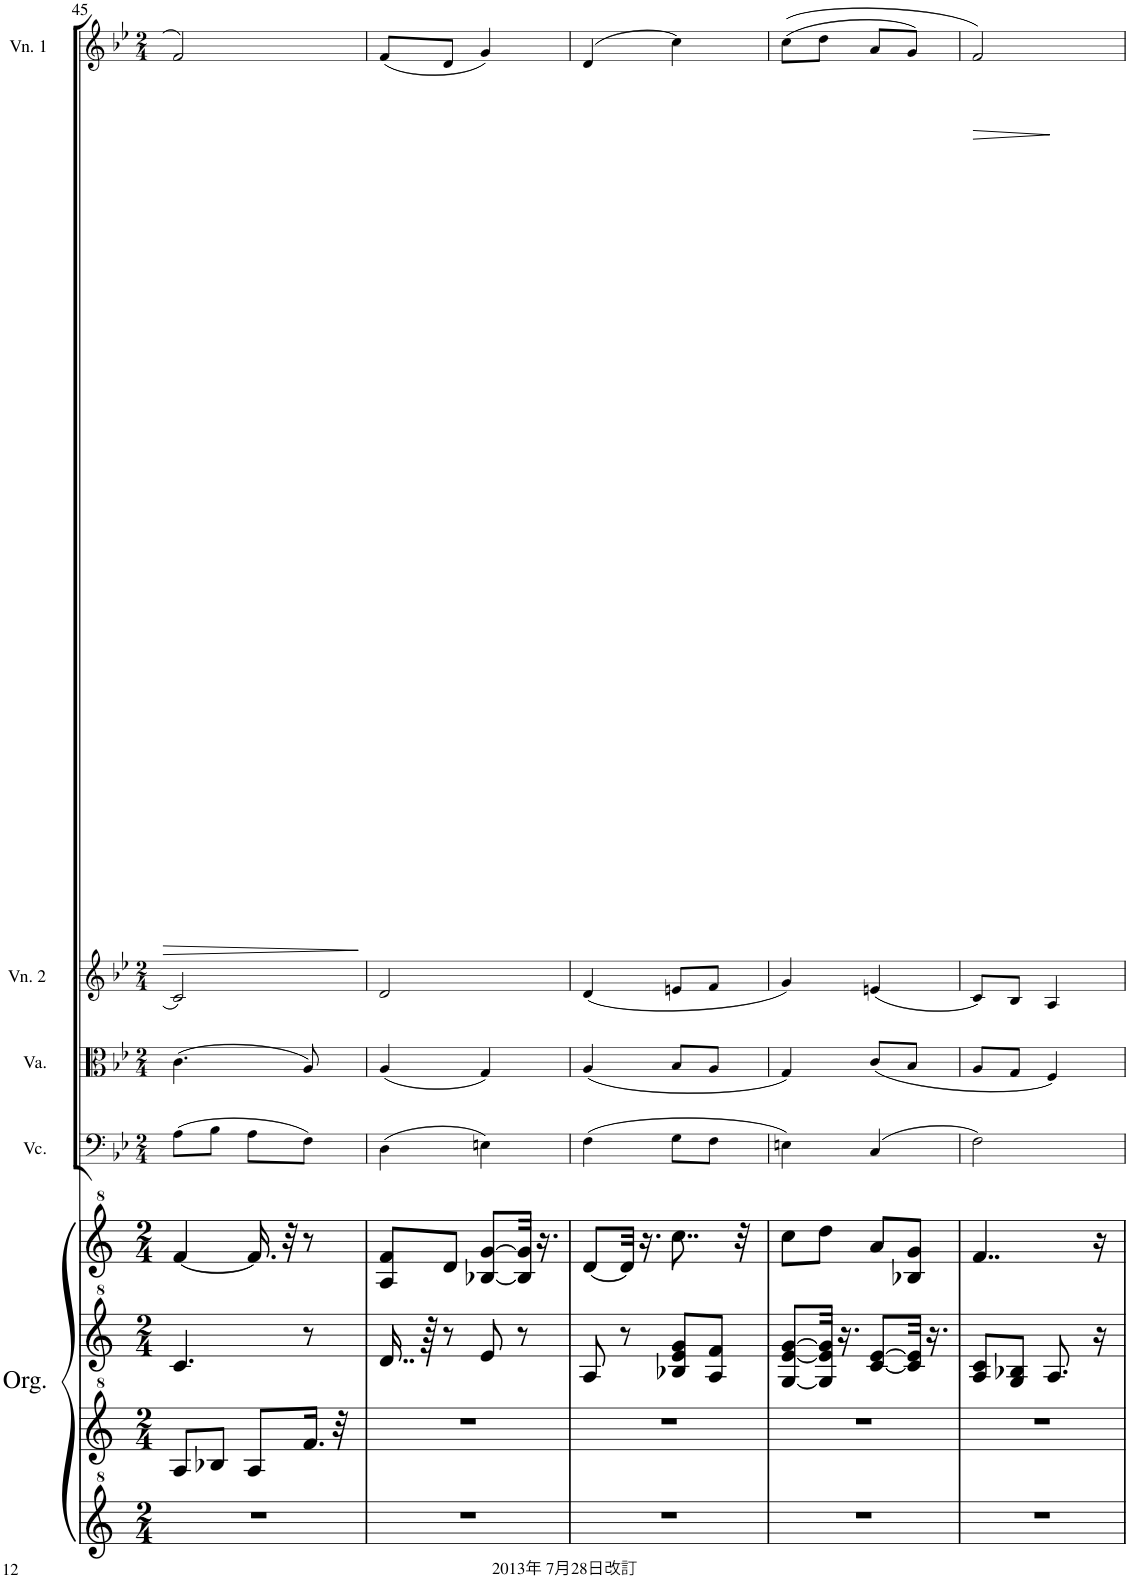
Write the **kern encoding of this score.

**kern	**kern	**kern	**kern	**kern	**kern	**kern	**kern	**dynam
*part5	*part5	*part5	*part5	*part4	*part3	*part2	*part1	*part1
*staff8	*staff7	*staff6	*staff5	*staff4	*staff3	*staff2	*staff1	*staff1
*I"Organetta      with  25 stops	*	*	*	*I"Violoncello	*I"Viola	*I"Violin 2	*I"Violin 1	*
*I'Org.	*	*	*	*I'Vc.	*I'Va.	*I'Vn. 2	*I'Vn. 1	*
!!LO:PB:g=z
*clefG^2	*clefG^2	*clefG^2	*clefG^2	*clefF4	*clefC3	*clefG2	*clefG2	*
*k[]	*k[]	*k[]	*k[]	*k[b-e-]	*k[b-e-]	*k[b-e-]	*k[b-e-]	*
*M2/4	*M2/4	*M2/4	*M2/4	*M2/4	*M2/4	*M2/4	*M2/4	*
=45	=45	=45	=45	=45	=45	=45	=45	=45
2r	8a/L	4.cc/	[4ff/	(8A\L	(4.c\	2c/	2f/	.
.	8b-X/J	.	.	8B-\J	.	.	.	.
.	8a/L	.	16.ff/]	8A\L	.	.	.	.
.	.	.	32r	.	.	.	.	.
.	16.ff/Jk	8r	8r	8F\J)	8A/)	.	.	.
.	32r	.	.	.	.	.	.	.
=46	=46	=46	=46	=46	=46	=46	=46	=46
2r	2r	16..dd/	8a/ 8ff/L	(4D\	(4A/	2d/	(8f/L	.
.	.	64r	.	.	.	.	.	.
.	.	8r	8dd/J	.	.	.	8d/J	.
.	.	8ee/	[8b-X/ [8gg/L	4En\)	4G/)	.	4g/)	.
.	.	8r	32b-/] 32gg/]Jkk	.	.	.	.	.
.	.	.	16.r	.	.	.	.	.
=47	=47	=47	=47	=47	=47	=47	=47	=47
2r	2r	8a/	[8dd/L	(4F\	(4A/	(4d/	(4d/	.
.	.	8r	32dd/Jkk]	.	.	.	.	.
.	.	.	16.r	.	.	.	.	.
.	.	8b-X/ 8ee/ 8gg/L	8..ccc\	8G\L	8B-/L	8en/L	4cc\)	.
.	.	8a/ 8ff/J	.	8F\J	8A/J	8f/J	.	.
.	.	.	32r	.	.	.	.	.
=48	=48	=48	=48	=48	=48	=48	=48	=48
2r	2r	[8g/ [8ee/ [8gg/L	8ccc\L	4En\)	4G/)	4g/)	((8cc\L	.
.	.	32g/] 32ee/] 32gg/]Jkk	8ddd\J	.	.	.	8dd\J	.
.	.	16.r	.	.	.	.	.	.
.	.	[8cc/ [8ee/L	8aa/L	(4C/	(8c/L	(4en/	8a/L	.
.	.	32cc/] 32ee/]Jkk	8b-X/ 8gg/J	.	8B-/J	.	8g/J)	.
.	.	16.r	.	.	.	.	.	.
=49	=49	=49	=49	=49	=49	=49	=49	=49
!	!	!	!	!	!	!	!	!LO:HP:b
2r	2r	8a/ 8cc/L	4..ff/	2F\)	8A/L	8c/L)	2f/)	>
.	.	8g/ 8b-X/J	.	.	8G/J	8B-/J	.	.
.	.	8.a/	.	.	4F/)	4A/	.	.
.	.	16r	16r	.	.	.	.	.
.	.	.	.	.	.	.	.	]
=	=	=	=	=	=	=	=	=
*-	*-	*-	*-	*-	*-	*-	*-	*-
